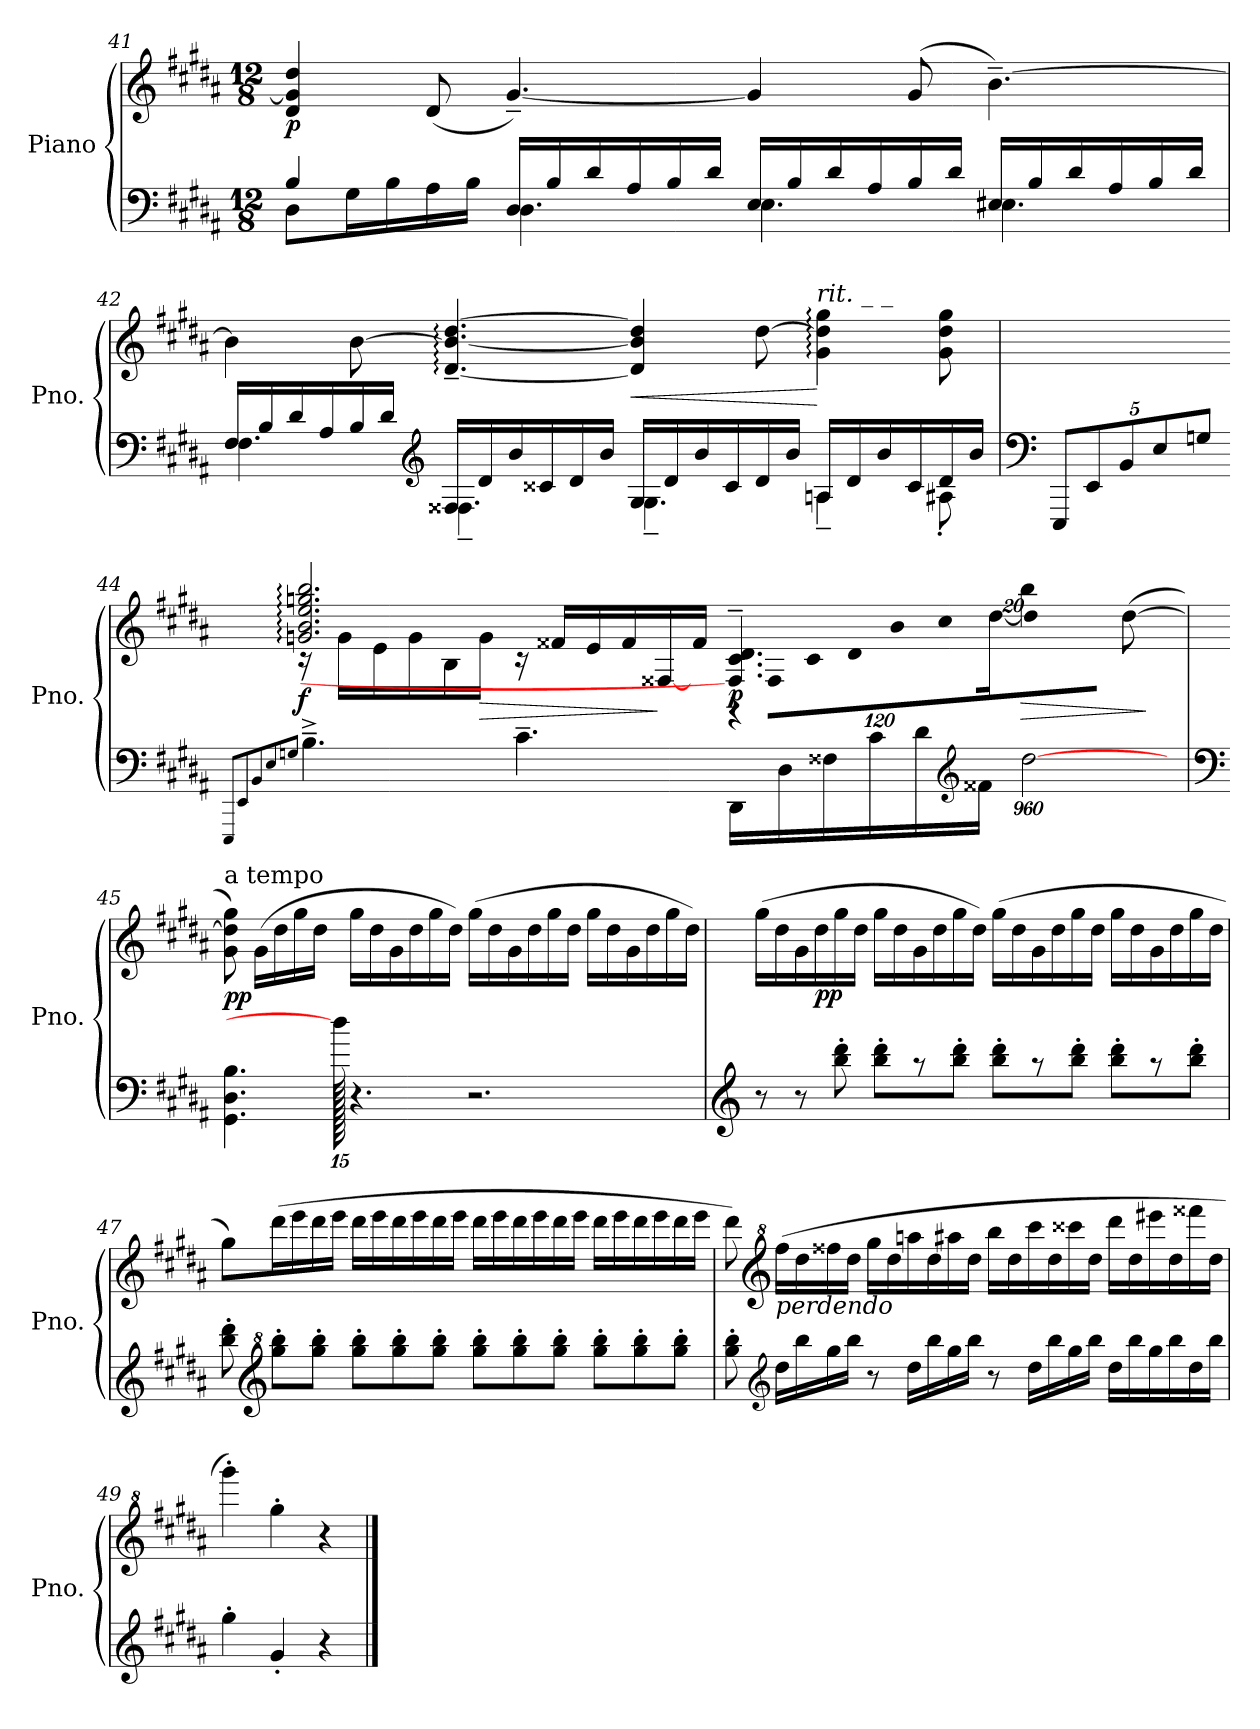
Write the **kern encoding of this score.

**kern	**kern	**dynam
*part1	*part1	*part1
*staff2	*staff1	*staff1/2
*I"Piano	*	*
*I'Pno.	*	*
*clefF4	*clefG2	*
*k[f#c#g#d#a#]	*k[f#c#g#d#a#]	*
*M12/8	*M12/8	*
=41	=41	=41
*^	*	*
!	!	!	!LO:DY:b
4B/	8D#\L	4d#/ 4g#/] 4dd#/	p
.	16G#\L	.	.
.	16B\	.	.
8ryy	16A#\	(<8d#/	.
.	16B\JJ	.	.
16D#/LL	4.D#\	[4.g#~/)	.
16B/	.	.	.
16d#/	.	.	.
16A#/	.	.	.
16B/	.	.	.
16d#/JJ	.	.	.
16E/LL	4.E\	4g#/]	.
16B/	.	.	.
16d#/	.	.	.
16A#/	.	.	.
16B/	.	(>8g#/	.
16d#/JJ	.	.	.
16E#X/LL	4.E#\	[4.b~\)	.
16B/	.	.	.
16d#/	.	.	.
16A#/	.	.	.
16B/	.	.	.
16d#/JJ	.	.	.
=42	=42	=42	=42
16F#/LL	4.F#\	4b\]	.
16B/	.	.	.
16d#/	.	.	.
16A#/	.	.	.
16B/	.	[8b\	.
16d#/JJ	.	.	.
*clefG2	*	*	*
16F##X/LL	4.F##~\	[4.d#/:~ 4.b/_:~ [4.dd#/:~	.
16d#/	.	.	.
16b/	.	.	.
16c##X/	.	.	.
16d#/	.	.	.
16b/JJ	.	.	.
!	!	!	!LO:HP:b
16G#/LL	4.G#~\	4d#/] 4b/] 4dd#/]	<
16d#/	.	.	.
16b/	.	.	.
16c##/	.	.	.
16d#/	.	[8dd#\	.
16b/JJ	.	.	.
!	!	!LO:TX:a:i:t=rit.   _        _	!
16An/LL	4A~\	4g#\: 4dd#\]: 4gg#\:	[
16d#/	.	.	.
16b/	.	.	.
16c##/	.	.	.
16d#/	8A#X'\	8g#\ 8dd#\ 8gg#\	.
16b/JJ	.	.	.
*v	*v	*	*
=43	=43	=43
*clefF4	*	*
*Xbrackettup	*	*
40%3EEE/L	4ryy	.
40%3EE/	.	.
40%3BB/	.	.
40%3E/	.	.
.	8ryy	.
40%3Gn/J	.	.
=44-	=44-	=44-
*	*^	*
!	!	!	!LO:DY:b
1920ryy	2.gn/: 2.b/: 2.ee/: 2.ggn/: 2.bb/:	16r	f
8qEEE/L	.	.	.
8qEE/	.	.	.
8qBB/	.	.	.
8qE/	.	.	.
8qGn/J	.	.	.
4.B~^\	.	.	.
.	.	16g\LL	.
.	.	16e\	.
.	.	16g\	.
.	.	16B\	.
!	!	!	!LO:HP:b
.	.	16g\JJ	>
.	.	16r	.
4.c#~\	.	.	.
.	.	16f##X/LL	.
.	.	16e/	.
.	.	16f##/	.
.	.	[16F##X/	]
.	.	16f##/JJ	.
*	*	*Xbrackettup	*
!	!	!LO:N:vis=16	!LO:DY:b
.	4.F##/]~ 4.c#/~ 4.d#/~	1920%103r	p
16DD#\LL	.	.	.
!	!	!LO:N:vis=16	!
.	.	1920%103F##!\LL	.
16D#!\	.	.	.
!	!	!LO:N:vis=16	!
.	.	1920%103c#!\	.
16F##X!\	.	.	.
!	!	!LO:N:vis=16	!
.	.	1920%103d#!\	.
16c#!\	.	.	.
!	!	!LO:N:vis=16	!
.	.	1920%103b!\	.
16d#!\	.	.	.
!	!	!LO:N:vis=16	!
.	.	1920%103cc#!\	.
*clefG2	*	*	*
16f##X!\JJ	.	.	.
.	.	[320%17dd#!\JJ	.
!	!	!	!LO:HP:b
.	4bb\	1920dd#!\]	>
[1920%719dd#\	.	1920%719ryy	.
.	(>[8dd#\	.	.
*	*v	*v	*
.	.	]
=45	=45	=45
*clefF4	*	*
!	!LO:TX:a:t=a tempo	!
!	!	!LO:DY:b
4.GG#\ 4.D#\ 4.B\	8g#\ 8dd#\] 8gg#\)	pp
.	1920ryy	.
.	(>16g#\LL	.
.	16dd#\	.
.	16gg#\	.
.	16dd#\JJ	.
1920dd#\]	.	.
4.r	16gg#\LL	.
.	16dd#\	.
.	16g#\	.
.	16dd#\	.
.	16gg#\	.
.	16dd#\JJ)	.
2.r	(>16gg#\LL	.
.	16dd#\	.
.	16g#\	.
.	16dd#\	.
.	16gg#\	.
.	16dd#\JJ	.
.	16gg#\LL	.
.	16dd#\	.
.	16g#\	.
.	16dd#\	.
.	16gg#\	.
.	16dd#\JJ)	.
=46	=46	=46
*clefG2	*	*
8r	(>16gg#\LL	.
.	16dd#\	.
8r	16g#\	.
!	!	!LO:DY:b
.	16dd#\	pp
8bb\' 8ddd#\'	16gg#\	.
.	16dd#\JJ	.
8bb\' 8ddd#\'L	16gg#\LL	.
.	16dd#\	.
8r	16g#\	.
.	16dd#\	.
8bb\' 8ddd#\'J	16gg#\	.
.	16dd#\JJ)	.
8bb\' 8ddd#\'L	(>16gg#\LL	.
.	16dd#\	.
8r	16g#\	.
.	16dd#\	.
8bb\' 8ddd#\'J	16gg#\	.
.	16dd#\JJ	.
8bb\' 8ddd#\'L	16gg#\LL	.
.	16dd#\	.
8r	16g#\	.
.	16dd#\	.
8bb\' 8ddd#\'J	16gg#\	.
.	16dd#\JJ	.
=47	=47	=47
8bb\' 8ddd#\'	8gg#\L)	.
*clefG^2	*	*
8ggg#\' 8bbb\'L	(>16ddd#\L	.
.	16eee\	.
8ggg#\' 8bbb\'J	16ddd#\	.
.	16eee\JJ	.
8ggg#\' 8bbb\'L	16ddd#\LL	.
.	16eee\	.
8ggg#\' 8bbb\'	16ddd#\	.
.	16eee\	.
8ggg#\' 8bbb\'J	16ddd#\	.
.	16eee\JJ	.
8ggg#\' 8bbb\'L	16ddd#\LL	.
.	16eee\	.
8ggg#\' 8bbb\'	16ddd#\	.
.	16eee\	.
8ggg#\' 8bbb\'J	16ddd#\	.
.	16eee\JJ	.
8ggg#\' 8bbb\'L	16ddd#\LL	.
.	16eee\	.
8ggg#\' 8bbb\'	16ddd#\	.
.	16eee\	.
8ggg#\' 8bbb\'J	16ddd#\	.
.	16eee\JJ	.
=48	=48	=48
8ggg#\' 8bbb\'	8ddd#\)	.
*clefG2	*clefG^2	*
!	!LO:TX:b:i:t=perdendo	!
16dd#\LL	(>16fff#\LL	.
16bb\	16ddd#\	.
16gg#\	16fff##X\	.
16bb\JJ	16ddd#\JJ	.
8r	16ggg#\LL	.
.	16ddd#\	.
16dd#\LL	16aaan\	.
16bb\	16ddd#\	.
16gg#\	16aaa#X\	.
16bb\JJ	16ddd#\JJ	.
8r	16bbb\LL	.
.	16ddd#\	.
16dd#\LL	16cccc#\	.
16bb\	16ddd#\	.
16gg#\	16cccc##X\	.
16bb\JJ	16ddd#\JJ	.
16dd#\LL	16dddd#\LL	.
16bb\	16ddd#\	.
16gg#\	16eeee#X\	.
16bb\	16ddd#\	.
16dd#\	16ffff##X\	.
16bb\JJ	16ddd#\JJ	.
=49	=49	=49
4gg#'\	4gggg#'\)	.
4g#'/	4ggg#'\	.
4r	4r	.
==	==	==
*-	*-	*-
